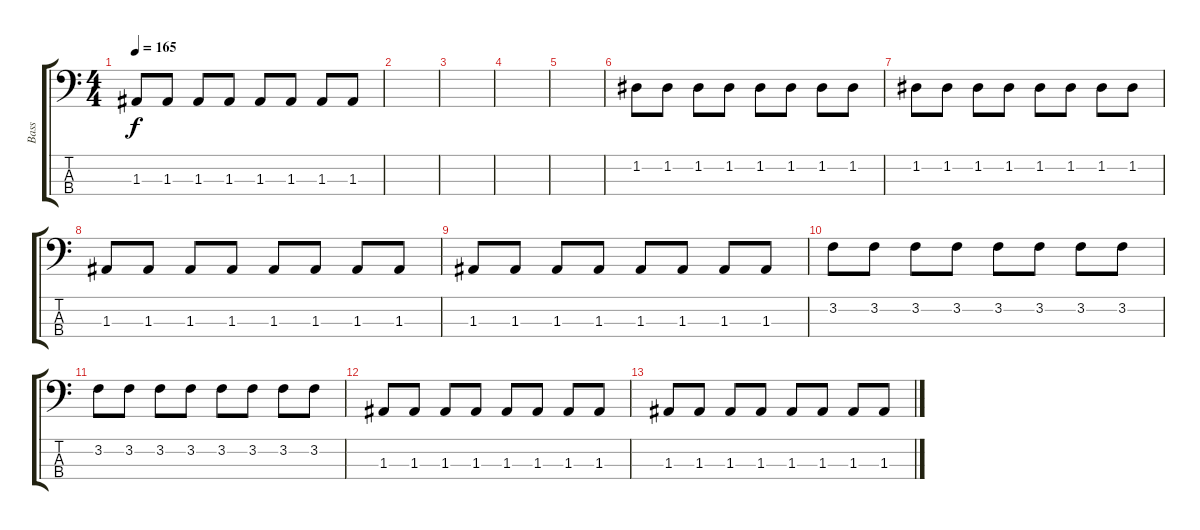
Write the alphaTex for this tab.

\track ("Bass" "Bass") {instrument electricbasspick}
\staff {score tabs}
\tuning (G2 D2 A1 E1) {hide}
\ts (4 4)
\tempo 165
\clef f4
\ks c
1.3.8{dy f} 1.3.8 1.3.8 1.3.8 1.3.8 1.3.8 1.3.8 1.3.8 |
|
|
|
|
1.2.8 1.2.8 1.2.8 1.2.8 1.2.8 1.2.8 1.2.8 1.2.8 |
1.2.8 1.2.8 1.2.8 1.2.8 1.2.8 1.2.8 1.2.8 1.2.8 |
1.3.8 1.3.8 1.3.8 1.3.8 1.3.8 1.3.8 1.3.8 1.3.8 |
1.3.8 1.3.8 1.3.8 1.3.8 1.3.8 1.3.8 1.3.8 1.3.8 |
3.2.8 3.2.8 3.2.8 3.2.8 3.2.8 3.2.8 3.2.8 3.2.8 |
3.2.8 3.2.8 3.2.8 3.2.8 3.2.8 3.2.8 3.2.8 3.2.8 |
1.3.8 1.3.8 1.3.8 1.3.8 1.3.8 1.3.8 1.3.8 1.3.8 |
1.3.8 1.3.8 1.3.8 1.3.8 1.3.8 1.3.8 1.3.8 1.3.8
